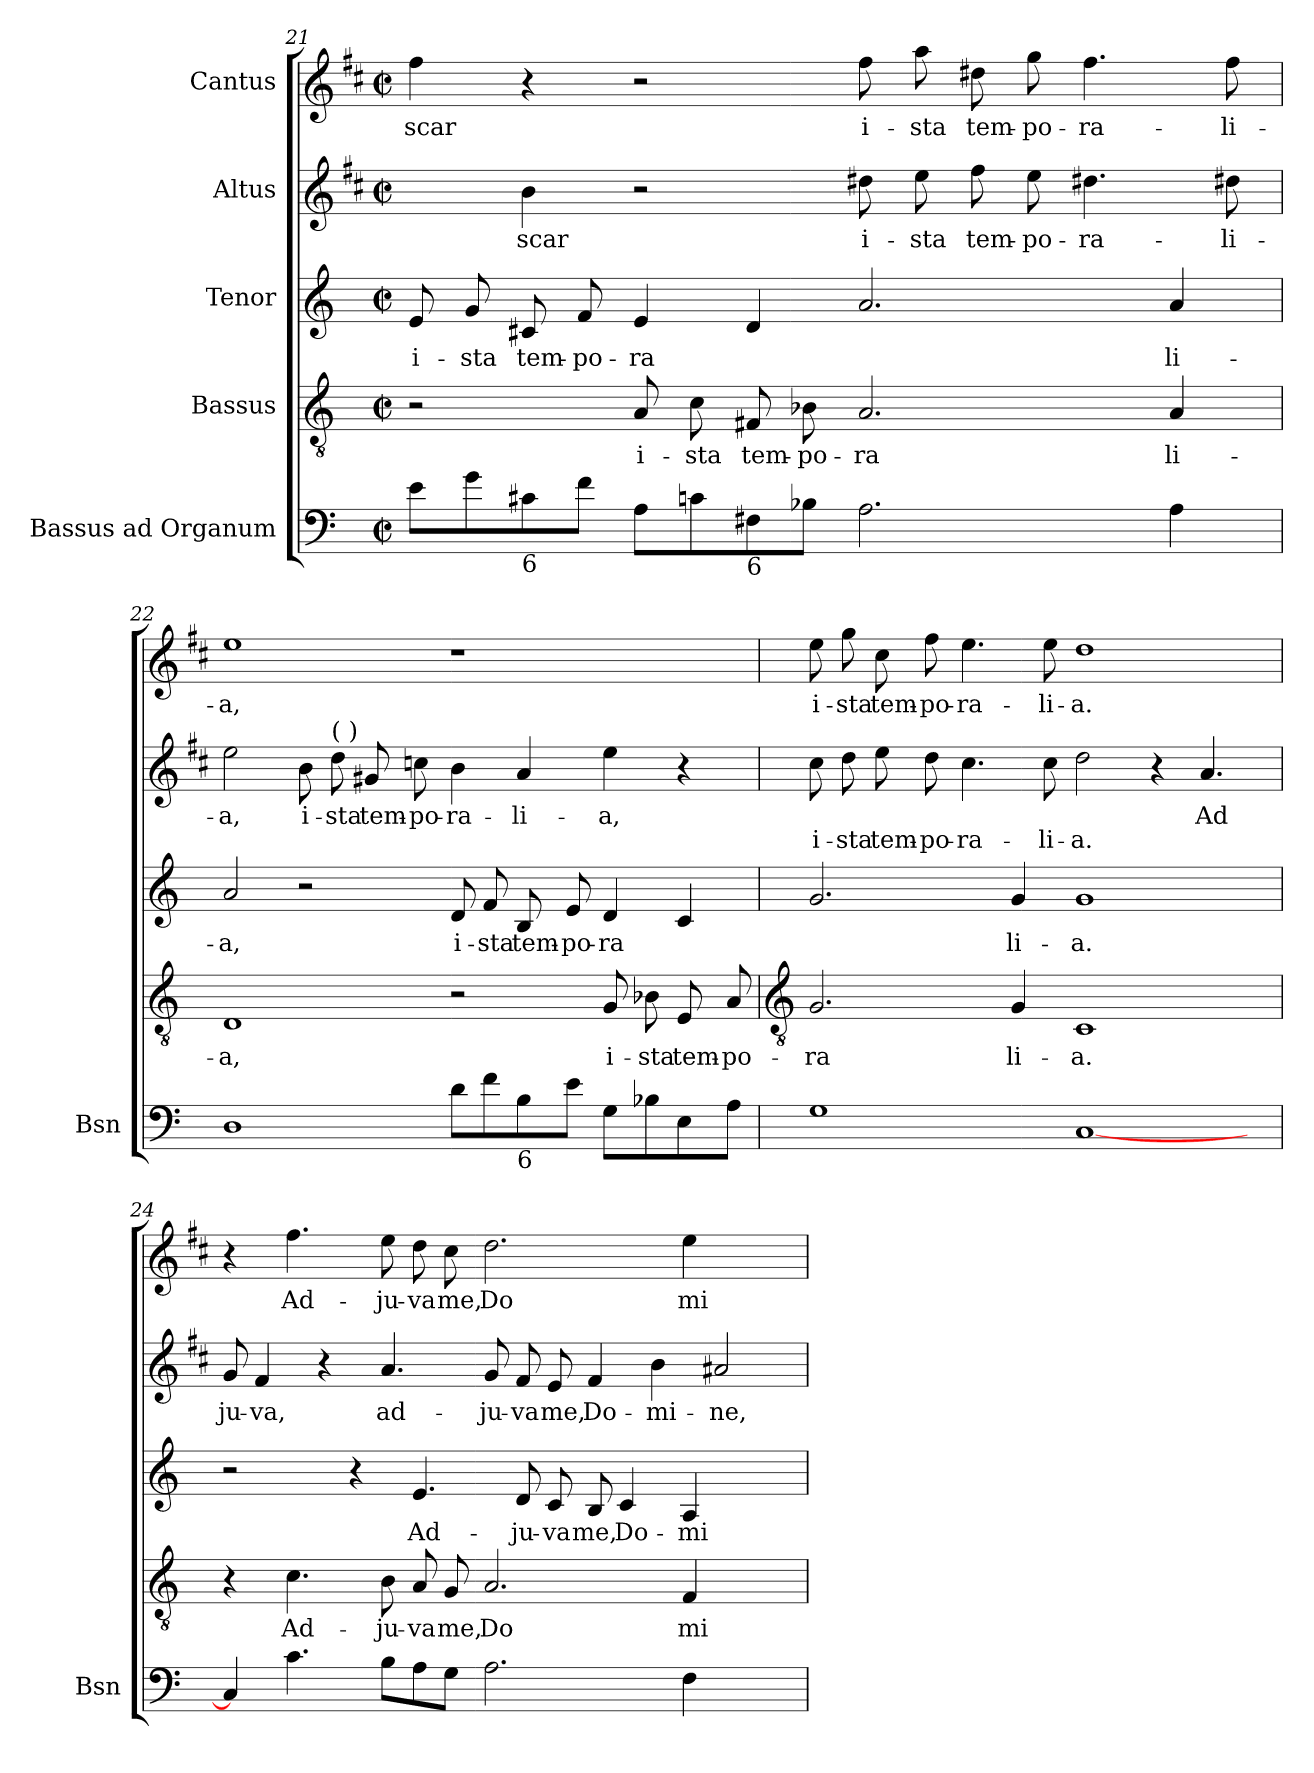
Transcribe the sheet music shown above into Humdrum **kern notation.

**kern	**kern	**text	**kern	**text	**kern	**text	**text	**kern	**text
*part5	*part4	*part4	*part3	*part3	*part2	*part2	*part2	*part1	*part1
*staff5	*staff4	*staff4	*staff3	*staff3	*staff2	*staff2	*staff2	*staff1	*staff1
*I"Bassus ad Organum	*I"Bassus	*	*I"Tenor	*	*I"Altus	*	*	*I"Cantus	*
*I'Bsn	*	*	*	*	*	*	*	*	*
!!LO:LB:g=z
*clefF4	*clefGv2	*	*clefG2	*	*clefG2	*	*	*clefG2	*
*	*	*	*	*	*ITrd1c2	*	*	*ITrd1c2	*
*k[]	*k[]	*	*k[]	*	*k[]	*	*	*k[]	*
*C:	*C:	*	*C:	*	*C:	*	*	*C:	*
*M4/2	*M4/2	*	*M4/2	*	*M4/2	*	*	*M4/2	*
*met(c|)	*met(c|)	*	*met(c|)	*	*met(c|)	*	*	*met(c|)	*
=21	=21	=21	=21	=21	=21	=21	=21	=21	=21
!	!	!	!	!LO:LY:b	!	!	!	!	!LO:LY:b
8eL	2r	.	8e	i-	4gyy]	.	.	4ee	scar
!	!	!	!	!LO:LY:b	!	!	!	!	!
8g	.	.	8g	-sta	.	.	.	.	.
!LO:TX:b:t=6	!	!	!	!	!	!	!	!	!
!	!	!	!	!LO:LY:b	!	!LO:LY:b	!	!	!
8c#X	.	.	8c#X	tem-	4a	scar	.	4r	.
!	!	!	!	!LO:LY:b	!	!	!	!	!
8fJ	.	.	8f	-po-	.	.	.	.	.
!	!	!LO:LY:b	!	!LO:LY:b	!	!	!	!	!
8AL	8A	i-	4e	-ra	2r	.	.	2r	.
!	!	!LO:LY:b	!	!	!	!	!	!	!
8c	8c	-sta	.	.	.	.	.	.	.
!LO:TX:b:t=6	!	!	!	!	!	!	!	!	!
!	!	!LO:LY:b	!	!	!	!	!	!	!
8F#X	8F#X	tem-	4d	.	.	.	.	.	.
!	!	!LO:LY:b	!	!	!	!	!	!	!
8B-XJ	8B-X	-po-	.	.	.	.	.	.	.
!	!	!LO:LY:b	!	!	!	!LO:LY:b	!	!	!LO:LY:b
2.A	2.A	-ra	2.a	.	8cc#X	i-	.	8ee	i-
!	!	!	!	!	!	!LO:LY:b	!	!	!LO:LY:b
.	.	.	.	.	8dd	-sta	.	8gg	-sta
!	!	!	!	!	!	!LO:LY:b	!	!	!LO:LY:b
.	.	.	.	.	8ee	tem-	.	8cc#X	tem-
!	!	!	!	!	!	!LO:LY:b	!	!	!LO:LY:b
.	.	.	.	.	8dd	-po-	.	8ff	-po-
!	!	!	!	!	!	!LO:LY:b	!	!	!LO:LY:b
.	.	.	.	.	4.cc#X	-ra-	.	4.ee	-ra-
!	!	!LO:LY:b	!	!LO:LY:b	!	!	!	!	!
4A	4A	li-	4a	li-	.	.	.	.	.
!	!	!	!	!	!	!LO:LY:b	!	!	!LO:LY:b
.	.	.	.	.	8cc#X	-li-	.	8ee	-li-
=22	=22	=22	=22	=22	=22	=22	=22	=22	=22
!	!	!LO:LY:b	!	!LO:LY:b	!	!LO:LY:b	!	!	!LO:LY:b
1D	1D	-a,	2a	-a,	2dd	-a,	.	1dd	-a,
!	!	!	!	!	!	!LO:LY:b	!	!	!
.	.	.	2r	.	8a	i-	.	.	.
!	!	!	!	!	!LO:TX:a:t=(  )	!	!	!	!
!	!	!	!	!	!	!LO:LY:b	!	!	!
.	.	.	.	.	8cc	-sta	.	.	.
!	!	!	!	!	!	!LO:LY:b	!	!	!
.	.	.	.	.	8f#X	tem-	.	.	.
!	!	!	!	!	!	!LO:LY:b	!	!	!
.	.	.	.	.	8b-X	-po-	.	.	.
!	!	!	!	!LO:LY:b	!	!LO:LY:b	!	!	!
8dL	2r	.	8d	i-	4a	-ra-	.	1r	.
!	!	!	!	!LO:LY:b	!	!	!	!	!
8f	.	.	8f	-sta	.	.	.	.	.
!LO:TX:b:t=6	!	!	!	!	!	!	!	!	!
!	!	!	!	!LO:LY:b	!	!LO:LY:b	!	!	!
8B	.	.	8B	tem-	4g	-li-	.	.	.
!	!	!	!	!LO:LY:b	!	!	!	!	!
8eJ	.	.	8e	-po-	.	.	.	.	.
!	!	!LO:LY:b	!	!LO:LY:b	!	!LO:LY:b	!	!	!
8GL	8G	i-	4d	-ra	4dd	-a,	.	.	.
!	!	!LO:LY:b	!	!	!	!	!	!	!
8B-X	8B-X	-sta	.	.	.	.	.	.	.
!	!	!LO:LY:b	!	!	!	!	!	!	!
8E	8E	tem-	4c	.	4r	.	.	.	.
!	!	!LO:LY:b	!	!	!	!	!	!	!
8AJ	8A	-po-	.	.	.	.	.	.	.
!!LO:LB:g=z
=23	=23	=23	=23	=23	=23	=23	=23	=23	=23
*	*clefGv2	*	*	*	*	*	*	*	*
!	!	!LO:LY:b	!	!	!	!	!LO:LY:b	!	!LO:LY:b
1G	2.G	-ra	2.g	.	8b	.	i-	8dd	i-
!	!	!	!	!	!	!	!LO:LY:b	!	!LO:LY:b
.	.	.	.	.	8cc	.	-sta	8ff	-sta
!	!	!	!	!	!	!	!LO:LY:b	!	!LO:LY:b
.	.	.	.	.	8dd	.	tem-	8b	tem-
!	!	!	!	!	!	!	!LO:LY:b	!	!LO:LY:b
.	.	.	.	.	8cc	.	-po-	8ee	-po-
!	!	!	!	!	!	!	!LO:LY:b	!	!LO:LY:b
.	.	.	.	.	4.b	.	-ra-	4.dd	-ra-
!	!	!LO:LY:b	!	!LO:LY:b	!	!	!	!	!
.	4G	li-	4g	li-	.	.	.	.	.
!	!	!	!	!	!	!	!LO:LY:b	!	!LO:LY:b
.	.	.	.	.	8b	.	-li-	8dd	-li-
!	!	!LO:LY:b	!	!LO:LY:b	!	!	!LO:LY:b	!	!LO:LY:b
[1C	1C	-a.	1g	-a.	2cc	.	-a.	1cc	-a.
.	.	.	.	.	4r	.	.	.	.
!	!	!	!	!	!	!LO:LY:b	!	!	!
.	.	.	.	.	4.g	Ad	.	.	.
8ryy	8ryy	.	8ryy	.	.	.	.	8ryy	.
=24	=24	=24	=24	=24	=24	=24	=24	=24	=24
!	!	!	!	!	!	!LO:LY:b	!	!	!
4C]	4r	.	2r	.	8f	ju-	.	4r	.
!	!	!	!	!	!	!LO:LY:b	!	!	!
.	.	.	.	.	4e	-va,	.	.	.
!	!	!LO:LY:b	!	!	!	!	!	!	!LO:LY:b
4.c	4.c	Ad-	.	.	.	.	.	4.ee	Ad-
.	.	.	.	.	4r	.	.	.	.
.	.	.	4r	.	.	.	.	.	.
!	!	!LO:LY:b	!	!	!	!LO:LY:b	!	!	!LO:LY:b
8BL	8B	-ju-	.	.	4.g	ad-	.	8dd	-ju-
!	!	!LO:LY:b	!	!LO:LY:b	!	!	!	!	!LO:LY:b
8A	8A	-va	4.e	Ad-	.	.	.	8cc	-va
!	!	!LO:LY:b	!	!	!	!	!	!	!LO:LY:b
8GJ	8G	me,	.	.	.	.	.	8b	me,
!	!	!LO:LY:b	!	!	!	!LO:LY:b	!	!	!LO:LY:b
2.A	2.A	Do	.	.	8f	-ju-	.	2.cc	Do
!	!	!	!	!LO:LY:b	!	!LO:LY:b	!	!	!
.	.	.	8d	-ju-	8e	-va	.	.	.
!	!	!	!	!LO:LY:b	!	!LO:LY:b	!	!	!
.	.	.	8c	-va	8d	me,	.	.	.
!	!	!	!	!LO:LY:b	!	!LO:LY:b	!	!	!
.	.	.	8B	me,	4e	Do-	.	.	.
!	!	!	!	!LO:LY:b	!	!	!	!	!
.	.	.	4c	Do-	.	.	.	.	.
!	!	!	!	!	!	!LO:LY:b	!	!	!
.	.	.	.	.	4a	-mi-	.	.	.
!	!	!LO:LY:b	!	!LO:LY:b	!	!	!	!	!LO:LY:b
4F	4F	mi-	4A	-mi-	.	.	.	4dd	mi-
!	!	!	!	!	!	!LO:LY:b	!	!	!
.	.	.	.	.	2g#X	-ne,	.	.	.
4.ryy	4.ryy	.	4.ryy	.	.	.	.	4.ryy	.
=	=	=	=	=	=	=	=	=	=
*-	*-	*-	*-	*-	*-	*-	*-	*-	*-
